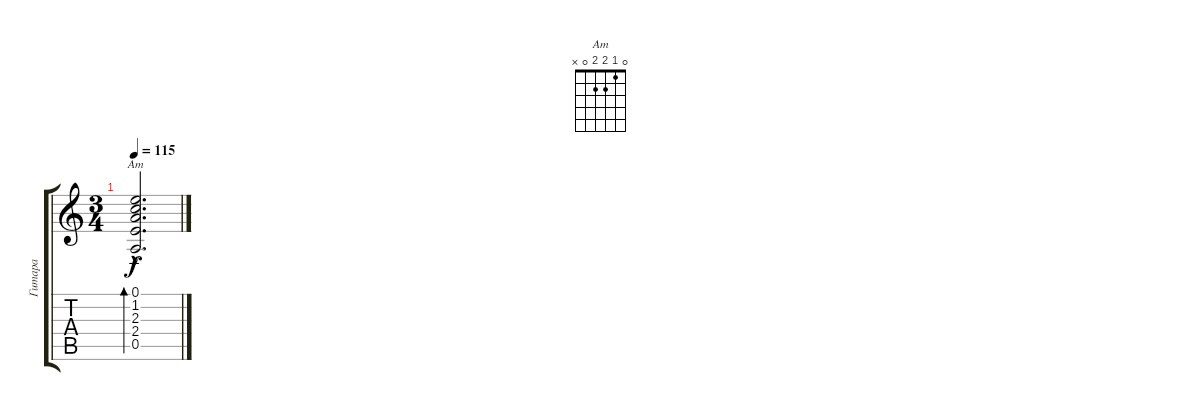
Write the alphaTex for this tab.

\track ("Гитара" "Гитара") {instrument acousticguitarsteel}
\staff {score tabs}
\tuning (E4 B3 G3 D3 A2 E2) {hide}
\chord ("Am" 0 1 2 2 0 x)
\ts (3 4)
\tempo 115
\clef g2
\ks c
(0.1{hac} 1.2{hac} 2.3{hac} 2.4{hac} 0.5{hac}).2{d bd 240 ch "Am" dy f}
